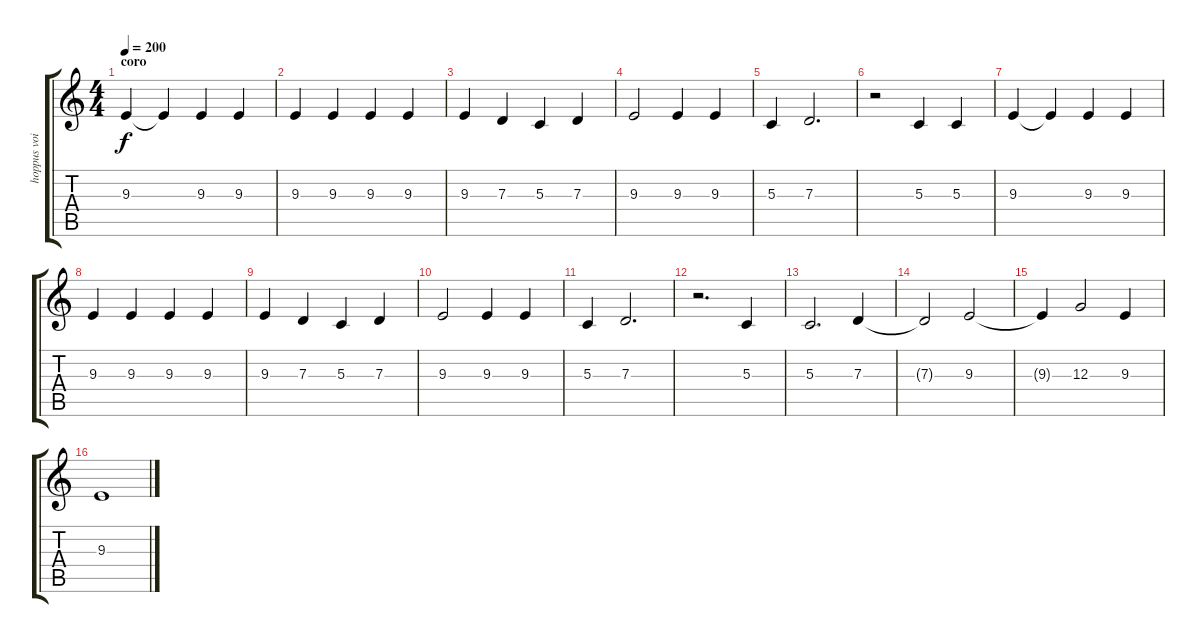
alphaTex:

\track ("hoppus voice" "hoppus voi") {instrument tenorsax}
\staff {score tabs}
\tuning (E4 B3 G3 D3 A2 E2) {hide}
\ts (4 4)
\section ("" "coro")
\tempo 200
\clef g2
\ks c
9.3.4{dy f} 9.3{t}.4 9.3.4 9.3.4 |
9.3.4 9.3.4 9.3.4 9.3.4 |
9.3.4 7.3.4 5.3.4 7.3.4 |
9.3.2 9.3.4 9.3.4 |
5.3.4 7.3.2{d} |
r.2 5.3.4 5.3.4 |
9.3.4 9.3{t}.4 9.3.4 9.3.4 |
9.3.4 9.3.4 9.3.4 9.3.4 |
9.3.4 7.3.4 5.3.4 7.3.4 |
9.3.2 9.3.4 9.3.4 |
5.3.4 7.3.2{d} |
r.2{d} 5.3.4 |
5.3.2{d} 7.3.4 |
7.3{t}.2 9.3.2 |
9.3{t}.4 12.3.2 9.3.4 |
9.3.1
